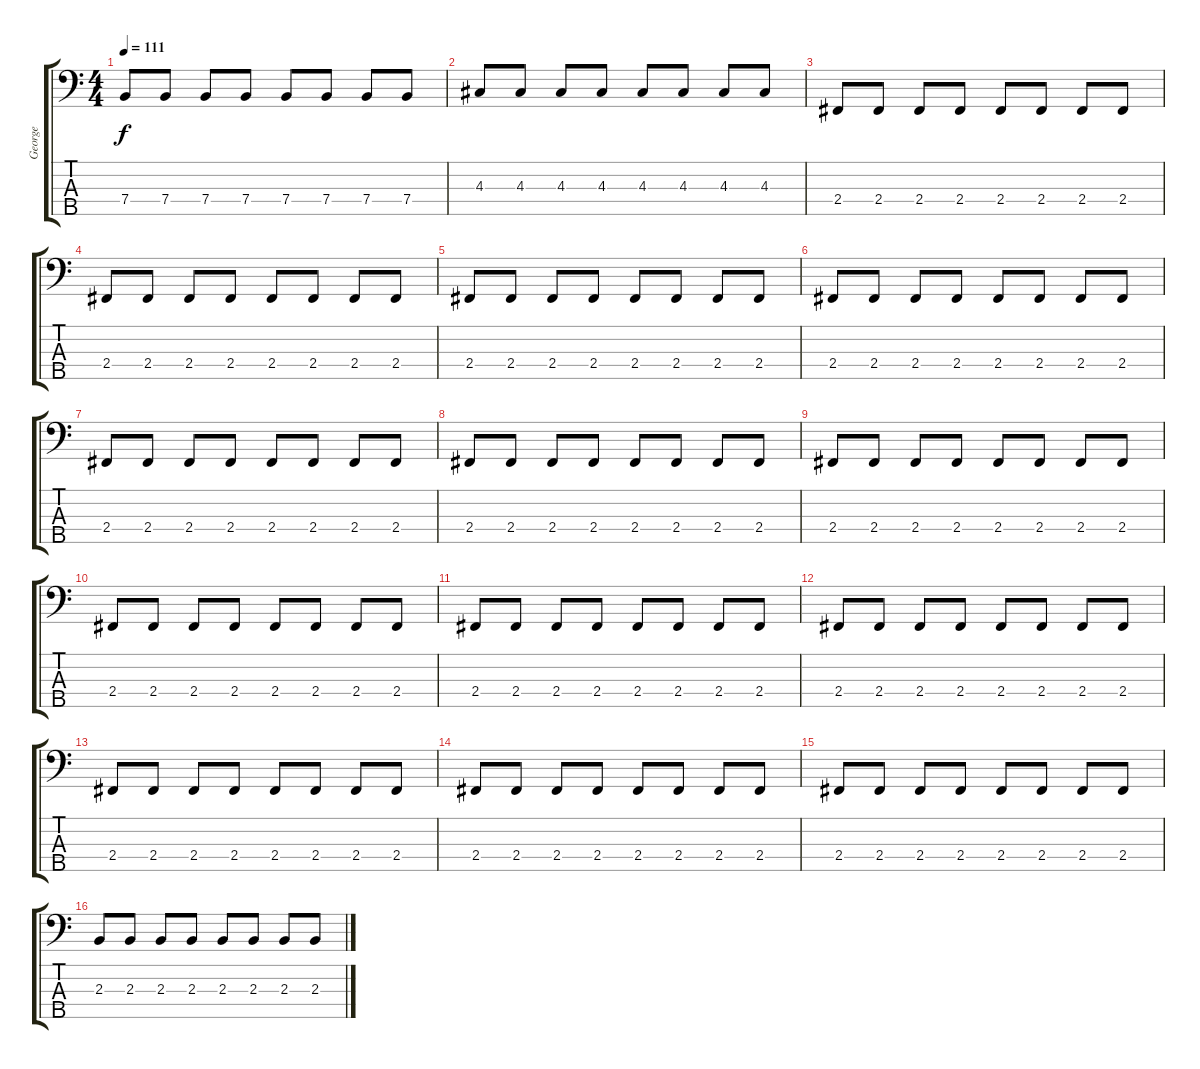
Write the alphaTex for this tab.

\track ("George" "George") {instrument electricbasspick}
\staff {score tabs}
\tuning (G2 D2 A1 E1 B0) {hide}
\ts (4 4)
\tempo 111
\clef f4
\ks c
7.4.8{dy f} 7.4.8 7.4.8 7.4.8 7.4.8 7.4.8 7.4.8 7.4.8 |
4.3.8 4.3.8 4.3.8 4.3.8 4.3.8 4.3.8 4.3.8 4.3.8 |
2.4.8 2.4.8 2.4.8 2.4.8 2.4.8 2.4.8 2.4.8 2.4.8 |
2.4.8 2.4.8 2.4.8 2.4.8 2.4.8 2.4.8 2.4.8 2.4.8 |
2.4.8 2.4.8 2.4.8 2.4.8 2.4.8 2.4.8 2.4.8 2.4.8 |
2.4.8 2.4.8 2.4.8 2.4.8 2.4.8 2.4.8 2.4.8 2.4.8 |
2.4.8 2.4.8 2.4.8 2.4.8 2.4.8 2.4.8 2.4.8 2.4.8 |
2.4.8 2.4.8 2.4.8 2.4.8 2.4.8 2.4.8 2.4.8 2.4.8 |
2.4.8 2.4.8 2.4.8 2.4.8 2.4.8 2.4.8 2.4.8 2.4.8 |
2.4.8 2.4.8 2.4.8 2.4.8 2.4.8 2.4.8 2.4.8 2.4.8 |
2.4.8 2.4.8 2.4.8 2.4.8 2.4.8 2.4.8 2.4.8 2.4.8 |
2.4.8 2.4.8 2.4.8 2.4.8 2.4.8 2.4.8 2.4.8 2.4.8 |
2.4.8 2.4.8 2.4.8 2.4.8 2.4.8 2.4.8 2.4.8 2.4.8 |
2.4.8 2.4.8 2.4.8 2.4.8 2.4.8 2.4.8 2.4.8 2.4.8 |
2.4.8 2.4.8 2.4.8 2.4.8 2.4.8 2.4.8 2.4.8 2.4.8 |
2.3.8 2.3.8 2.3.8 2.3.8 2.3.8 2.3.8 2.3.8 2.3.8
